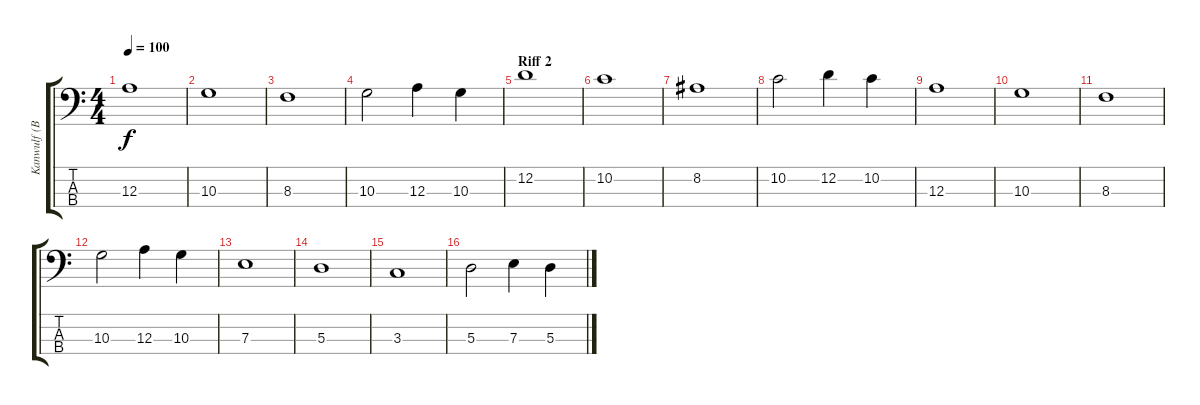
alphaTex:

\track ("Kanwulf (Bass)" "Kanwulf (B") {instrument electricbasspick}
\staff {score tabs}
\tuning (G2 D2 A1 E1) {hide}
\ts (4 4)
\tempo 100
\clef f4
\ks c
12.3.1{dy f} |
10.3.1 |
8.3.1 |
10.3.2 12.3.4 10.3.4 |
\section ("" "Riff 2")
12.2.1 |
10.2.1 |
8.2.1 |
10.2.2 12.2.4 10.2.4 |
12.3.1 |
10.3.1 |
8.3.1 |
10.3.2 12.3.4 10.3.4 |
7.3.1 |
5.3.1 |
3.3.1 |
5.3.2 7.3.4 5.3.4
